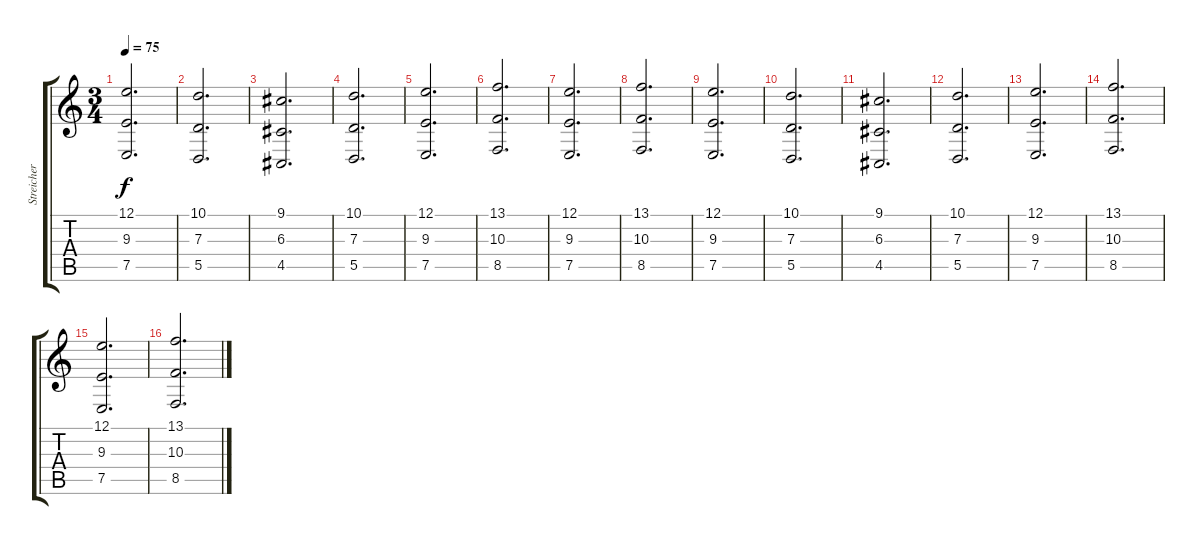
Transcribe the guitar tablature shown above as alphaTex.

\track ("Streicher" "Streicher") {instrument stringensemble2}
\staff {score tabs}
\tuning (E4 B3 G3 D3 A2 D2) {hide}
\ts (3 4)
\tempo 75
\clef g2
\ks c
(12.1 9.3 7.5).2{d dy f} |
(10.1 7.3 5.5).2{d} |
(9.1 6.3 4.5).2{d} |
(10.1 7.3 5.5).2{d} |
(12.1 9.3 7.5).2{d} |
(13.1 10.3 8.5).2{d} |
(12.1 9.3 7.5).2{d} |
(13.1 10.3 8.5).2{d} |
(12.1 9.3 7.5).2{d} |
(10.1 7.3 5.5).2{d} |
(9.1 6.3 4.5).2{d} |
(10.1 7.3 5.5).2{d} |
(12.1 9.3 7.5).2{d} |
(13.1 10.3 8.5).2{d} |
(12.1 9.3 7.5).2{d} |
(13.1 10.3 8.5).2{d}
